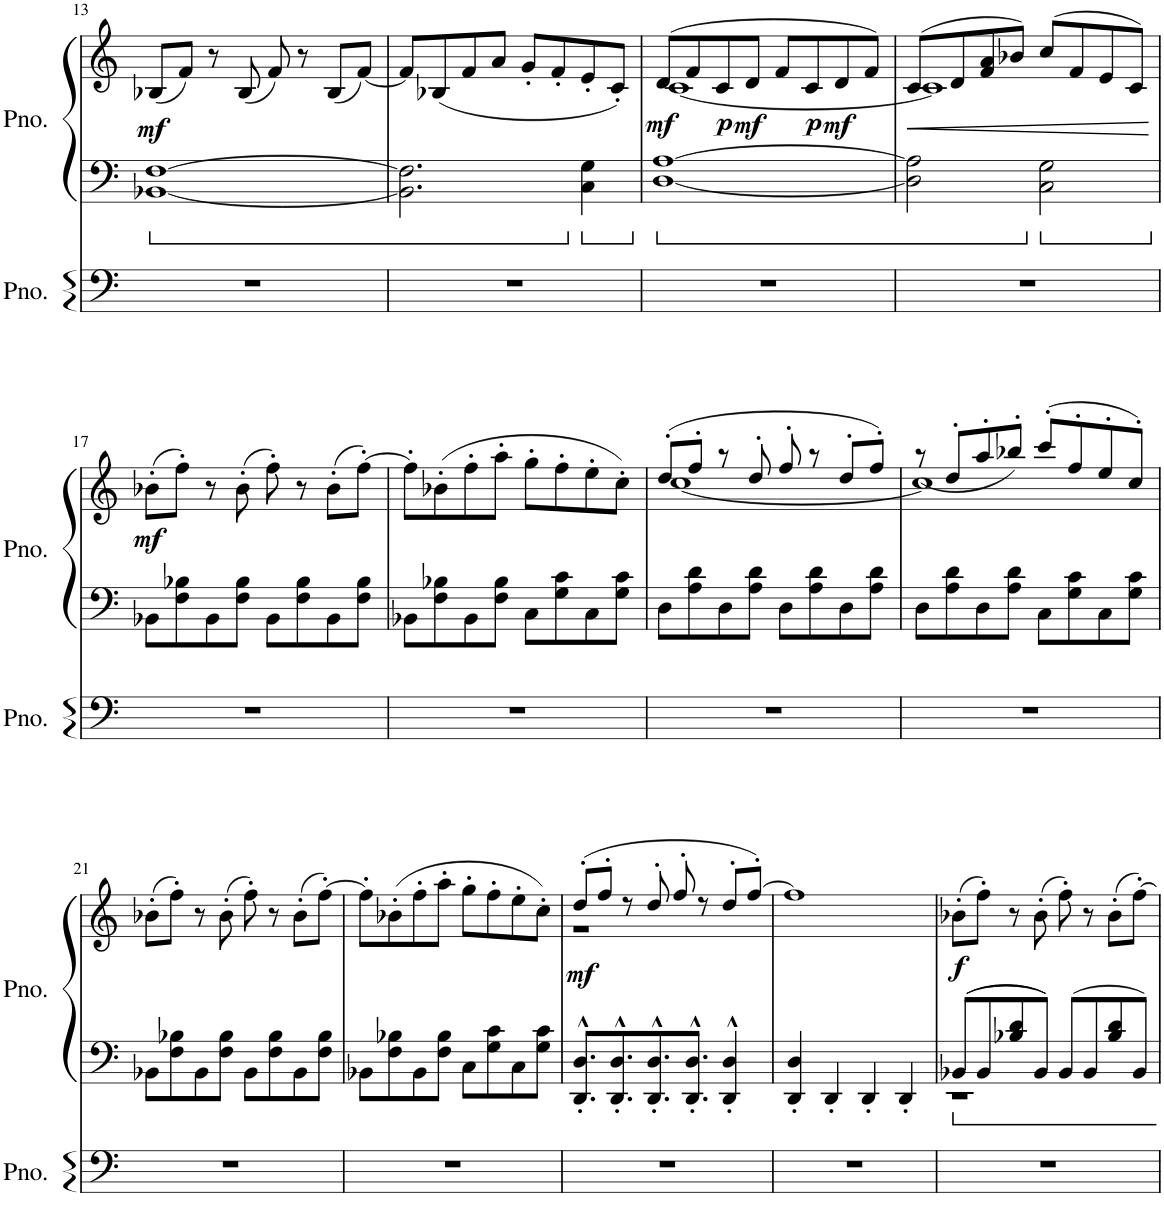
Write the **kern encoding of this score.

**kern	**kern	**kern	**dynam
*part2	*part1	*part1	*part1
*staff3	*staff2	*staff1	*staff1/2
*I"Piano	*I"Piano	*	*
*I'Pno.	*I'Pno.	*	*
!!LO:PB:g=z
*clefF4	*clefF4	*clefG2	*
*k[]	*k[]	*k[]	*
*M4/4	*M4/4	*M4/4	*
=13	=13	=13	=13
!	!	!	!LO:DY:b
1r	[1BB-X [1F	(8B-X/L	mf
.	.	8f/J)	.
.	.	8r	.
.	.	(8B-/	.
.	.	8f/)	.
.	.	8r	.
.	.	(8B-/L	.
.	.	[8f/J)	.
=14	=14	=14	=14
1r	2.BB-\] 2.F\]	8f/L]	.
.	.	(8B-X/	.
.	.	8f/	.
.	.	8a/J	.
.	.	8g'/L	.
.	.	8f'/	.
.	4C\ 4G\	8e'/	.
.	.	8c'/J)	.
=15	=15	=15	=15
*	*	*^	*
!	!	!	!	!LO:DY:b
1r	[1D [1A	(8d/L	[1c	mf
.	.	8f/	.	.
!	!	!	!	!LO:DY:b
.	.	8c/	.	p
!	!	!	!	!LO:DY:b
.	.	8d/J	.	mf
.	.	8f/L	.	.
!	!	!	!	!LO:DY:b
.	.	8c/	.	p
!	!	!	!	!LO:DY:b
.	.	8d/	.	mf
.	.	8f/J)	.	.
=16	=16	=16	=16	=16
!	!	!	!	!LO:HP:b
1r	2D\] 2A\]	(8c/L	1c]	<
.	.	8d/	.	.
.	.	8f/ 8a/	.	.
.	.	8b-X/J)	.	.
.	2C\ 2G\	(8cc/L	.	.
.	.	8f/	.	.
.	.	8e/	.	.
.	.	8c/J)	.	.
*	*	*v	*v	*
.	.	.	[
!!LO:LB:g=z
=17	=17	=17	=17
!	!	!	!LO:DY:b
1r	8BB-X\L	(8b-X'\L	mf
.	8F\ 8B-X\	8ff'\J)	.
.	8BB-\	8r	.
.	8F\ 8B-\J	(8b-'\	.
.	8BB-\L	8ff'\)	.
.	8F\ 8B-\	8r	.
.	8BB-\	(8b-'\L	.
.	8F\ 8B-\J	[8ff'\J)	.
=18	=18	=18	=18
1r	8BB-X\L	8ff'\L]	.
.	8F\ 8B-X\	(8b-X'\	.
.	8BB-\	8ff'\	.
.	8F\ 8B-\J	8aa'\J	.
.	8C\L	8gg'\L	.
.	8G\ 8c\	8ff'\	.
.	8C\	8ee'\	.
.	8G\ 8c\J	8cc'\J)	.
=19	=19	=19	=19
*	*	*^	*
1r	8D\L	(8dd'/L	[1cc	.
.	8A\ 8d\	8ff'/J	.	.
.	8D\	8r	.	.
.	8A\ 8d\J	8dd'/	.	.
.	8D\L	8ff'/	.	.
.	8A\ 8d\	8r	.	.
.	8D\	8dd'/L	.	.
.	8A\ 8d\J	8ff'/J)	.	.
=20	=20	=20	=20	=20
1r	8D\L	(8r	1cc]	.
.	8A\ 8d\	8dd'/L	.	.
.	8D\	8aa'/	.	.
.	8A\ 8d\J	8bb-X'/J)	.	.
.	8C\L	(8ccc'/L	.	.
.	8G\ 8c\	8ff'/	.	.
.	8C\	8ee'/	.	.
.	8G\ 8c\J	8cc'/J)	.	.
*	*	*v	*v	*
!!LO:LB:g=z
=21	=21	=21	=21
1r	8BB-X\L	(8b-X'\L	.
.	8F\ 8B-X\	8ff'\J)	.
.	8BB-\	8r	.
.	8F\ 8B-\J	(8b-'\	.
.	8BB-\L	8ff'\)	.
.	8F\ 8B-\	8r	.
.	8BB-\	(8b-'\L	.
.	8F\ 8B-\J	[8ff'\J)	.
=22	=22	=22	=22
1r	8BB-X\L	8ff'\L]	.
.	8F\ 8B-X\	(8b-X'\	.
.	8BB-\	8ff'\	.
.	8F\ 8B-\J	8aa'\J	.
.	8C\L	8gg'\L	.
.	8G\ 8c\	8ff'\	.
.	8C\	8ee'\	.
.	8G\ 8c\J	8cc'\J)	.
=23	=23	=23	=23
*	*	*^	*
!	!	!	!	!LO:DY:b
1r	8.DD/'^^ 8.D/'^^L	(8dd'/L	1r	mf
.	.	8ff'/J	.	.
.	8.DD/'^^ 8.D/'^^	.	.	.
.	.	8r	.	.
.	8.DD/'^^ 8.D/'^^	8dd'/	.	.
.	.	8ff'/	.	.
.	8.DD/'^^ 8.D/'^^J	.	.	.
.	.	8r	.	.
.	4DD/'^^ 4D/'^^	8dd'/L	.	.
.	.	[8ff'/J)	.	.
*	*	*v	*v	*
=24	=24	=24	=24
1r	4DD/' 4D/'	1ff]	.
.	4DD'/	.	.
.	4DD'/	.	.
.	4DD'/	.	.
=25	=25	=25	=25
*	*^	*	*
!	!	!	!	!LO:DY:b
1r	8BB-X/L	1r	(8b-X'\L	f
.	8BB-/	.	8ff'\J)	.
.	8B-X/ 8d/	.	8r	.
.	8BB-/J	.	(8b-'\	.
.	8BB-/L	.	8ff'\)	.
.	8BB-/	.	8r	.
.	8B-/ 8d/	.	(8b-'\L	.
.	8BB-/J	.	[8ff'\J)	.
*	*v	*v	*	*
=	=	=	=
*-	*-	*-	*-
